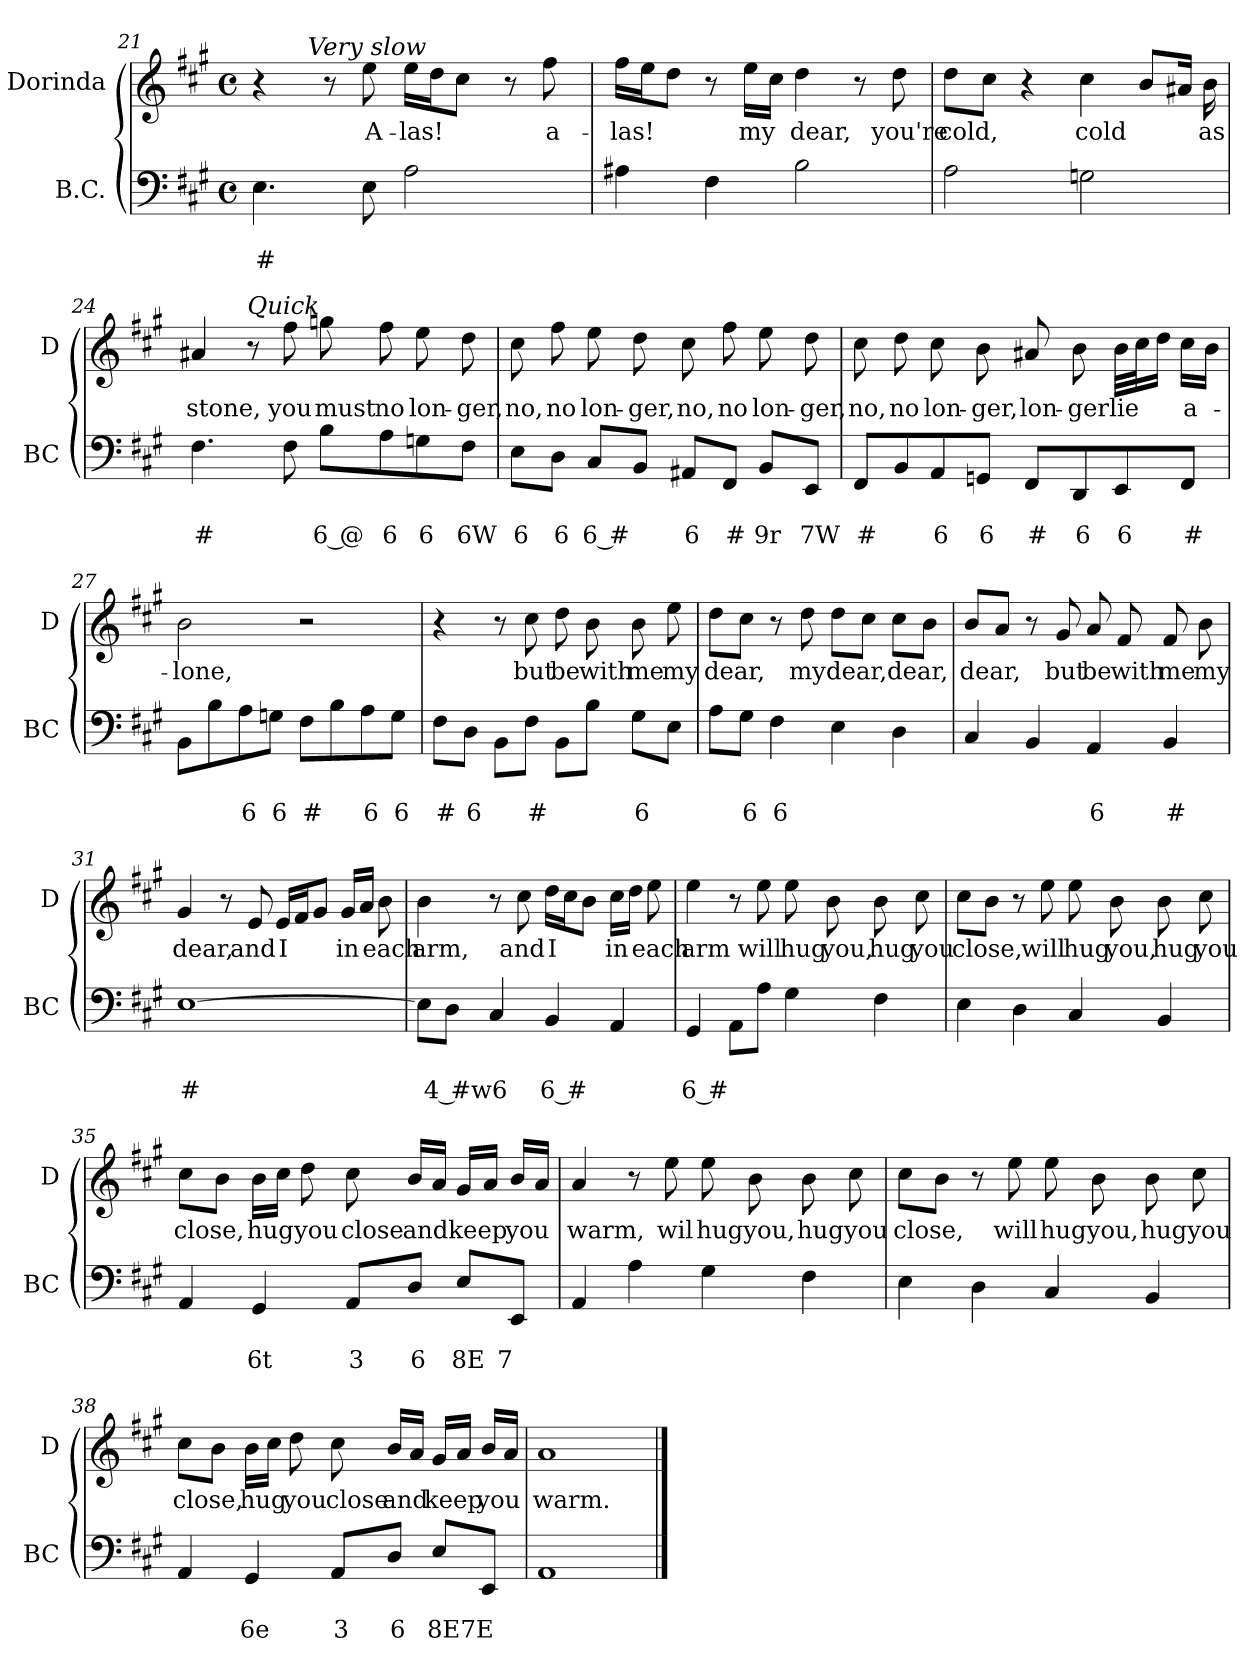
**kern	**text	**text	**kern	**text
*part2	*part2	*part2	*part1	*part1
*staff2	*staff2	*staff2	*staff1	*staff1
*I"B.C.	*	*	*I"Dorinda	*
*I'BC	*	*	*I'D	*
*clefF4	*	*	*clefG2	*
*k[f#c#g#]	*	*	*k[f#c#g#]	*
*A:	*	*	*A:	*
*M4/4	*	*	*M4/4	*
*met(c)	*	*	*met(c)	*
=21	=21	=21	=21	=21
!	!	!LO:LY:b	!	!
*^	*	*	*^	*
4.E\	2ryy	.	#	4r	8..ryy	.
!	!	!	!	!	!LO:TX:a:i:t=Very slow	!
.	.	.	.	.	2ryy	.
.	.	.	.	8r	.	.
!	!	!	!	!	!	!LO:LY:b
8E\	.	.	.	8ee\	.	A-
!	!	!	!	!	!	!LO:LY:b
2A\	8ryy	.	.	16ee\LL	.	-las!
.	.	.	.	16dd\J	.	.
.	8ryy	.	.	8cc#\J	.	.
.	.	.	.	.	4ryy	.
.	4ryy	.	.	8r	.	.
!	!	!	!	!	!	!LO:LY:b
.	.	.	.	8ff#\	.	a-
.	.	.	.	.	32ryy	.
!!LO:LB:g=z
=22	=22	=22	=22	=22	=22	=22
!	!	!	!	!	!	!LO:LY:b
*	*	*	*	*v	*v	*
4A#X\	8ryy	.	.	16ff#\LL	-las!
.	.	.	.	16ee\J	.
.	8ryy	.	.	8dd\J	.
4F#\	4ryy	.	.	8r	.
!	!	!	!	!	!LO:LY:b
.	.	.	.	16ee\LL	my
.	.	.	.	16cc#\JJ	.
!	!	!	!	!	!LO:LY:b
2B\	2ryy	.	.	4dd\	dear,
.	.	.	.	8r	.
!	!	!	!	!	!LO:LY:b
.	.	.	.	8dd\	you're
=23	=23	=23	=23	=23	=23
!	!	!	!	!	!LO:LY:b
2A\	8ryy	.	.	8dd\L	cold,
.	8ryy	.	.	8cc#\J	.
.	4ryy	.	.	4r	.
!	!	!	!	!	!LO:LY:b
2Gn\	4ryy	.	.	4cc#\	cold
.	4ryy	.	.	8b/L	.
.	.	.	.	16a#X/Jk	.
!	!	!	!	!	!LO:LY:b
.	.	.	.	16b\	as
*v	*v	*	*	*	*
=24	=24	=24	=24	=24
!	!	!LO:LY:b	!	!LO:LY:b
4.F#\	.	#	4a#X/	stone,
!	!	!	!LO:TX:a:i:t=Quick	!
.	.	.	8r	.
!	!	!	!	!LO:LY:b
8F#\	.	.	8ff#\	you
!	!	!LO:LY:b	!	!LO:LY:b
8B\L	.	6 @	8ggn\	must
!	!	!LO:LY:b	!	!LO:LY:b
8A\	.	6	8ff#\	no
!	!	!LO:LY:b	!	!LO:LY:b
8Gn\	.	6	8ee\	lon-
!	!	!LO:LY:b	!	!LO:LY:b
8F#\J	.	6W	8dd\	-ger,
!!LO:LB:g=z
=25	=25	=25	=25	=25
!	!	!LO:LY:b	!	!LO:LY:b
8E\L	.	6	8cc#\	no,
!	!	!LO:LY:b	!	!LO:LY:b
8D\J	.	6	8ff#\	no
!	!	!LO:LY:b	!	!LO:LY:b
8C#/L	.	6 #	8ee\	lon-
!	!	!	!	!LO:LY:b
8BB/J	.	.	8dd\	-ger,
!	!	!LO:LY:b	!	!LO:LY:b
8AA#X/L	.	6	8cc#\	no,
!	!	!LO:LY:b	!	!LO:LY:b
8FF#/J	.	#	8ff#\	no
!	!	!LO:LY:b	!	!LO:LY:b
8BB/L	.	9r	8ee\	lon-
!	!	!LO:LY:b	!	!LO:LY:b
8EE/J	.	7W	8dd\	-ger,
=26	=26	=26	=26	=26
!	!	!LO:LY:b	!	!LO:LY:b
8FF#/L	.	#	8cc#\	no,
!	!	!	!	!LO:LY:b
8BB/	.	.	8dd\	no
!	!	!LO:LY:b	!	!LO:LY:b
8AA/	.	6	8cc#\	lon-
!	!	!LO:LY:b	!	!LO:LY:b
8GGn/J	.	6	8b\	-ger,
!	!	!LO:LY:b	!	!LO:LY:b
8FF#/L	.	#	8a#X/	lon-
!	!	!LO:LY:b	!	!LO:LY:b
8DD/	.	6	8b\	-ger
!	!	!LO:LY:b	!	!LO:LY:b
8EE/	.	6	32b\LLL	lie
.	.	.	32cc#\J	.
.	.	.	16dd\JJ	.
!	!	!LO:LY:b	!	!LO:LY:b
8FF#/J	.	#	16cc#\LL	a-
.	.	.	16b\JJ	.
=27	=27	=27	=27	=27
!	!	!	!	!LO:LY:b
8BB\L	.	.	2b\	-lone,
8B\	.	.	.	.
!	!	!LO:LY:b	!	!
8A\	.	6	.	.
!	!	!LO:LY:b	!	!
8Gn\J	.	6	.	.
!	!	!LO:LY:b	!	!
8F#\L	.	#	2r	.
8B\	.	.	.	.
!	!	!LO:LY:b	!	!
8A\	.	6	.	.
!	!	!LO:LY:b	!	!
8G\J	.	6	.	.
!!LO:LB:g=z
=28	=28	=28	=28	=28
!	!	!LO:LY:b	!	!
8F#\L	.	#	4r	.
!	!	!LO:LY:b	!	!
8D\J	.	6	.	.
8BB\L	.	.	8r	.
!	!	!LO:LY:b	!	!LO:LY:b
8F#\J	.	#	8cc#\	but
!	!	!	!	!LO:LY:b
8BB\L	.	.	8dd\	be
!	!	!	!	!LO:LY:b
8B\J	.	.	8b\	with
!	!	!LO:LY:b	!	!LO:LY:b
8G#i\L	.	6	8b\	me
!	!	!	!	!LO:LY:b
8E\J	.	.	8ee\	my
=29	=29	=29	=29	=29
*^	*	*	*	*
!	!	!	!	!	!LO:LY:b
8A\L	2ryy	.	.	8dd\L	dear,
!	!	!	!LO:LY:b	!	!
8G#\J	.	.	6	8cc#\J	.
!	!	!	!LO:LY:b	!	!
4F#\	.	.	6	8r	.
!	!	!	!	!	!LO:LY:b
.	.	.	.	8dd\	my
!	!	!	!	!	!LO:LY:b
4E\	8ryy	.	.	8dd\L	dear,
.	8ryy	.	.	8cc#\J	.
!	!	!	!	!	!LO:LY:b
4D\	8ryy	.	.	8cc#\L	dear,
.	8ryy	.	.	8b\J	.
=30	=30	=30	=30	=30	=30
!	!	!	!	!	!LO:LY:b
4C#/	8ryy	.	.	8b/L	dear,
.	8ryy	.	.	8a/J	.
4BB/	4ryy	.	.	8r	.
!	!	!	!	!	!LO:LY:b
.	.	.	.	8g#/	but
!	!	!	!LO:LY:b	!	!LO:LY:b
4AA/	2ryy	.	6	8a/	be
!	!	!	!	!	!LO:LY:b
.	.	.	.	8f#/	with
!	!	!	!LO:LY:b	!	!LO:LY:b
4BB/	.	.	#	8f#/	me
!	!	!	!	!	!LO:LY:b
.	.	.	.	8b\	my
*v	*v	*	*	*	*
!!LO:LB:g=z
=31	=31	=31	=31	=31
!	!	!LO:LY:b	!	!LO:LY:b
[1E	.	#	4g#/	dear,
.	.	.	8r	.
!	!	!	!	!LO:LY:b
.	.	.	8e/	and
!	!	!	!	!LO:LY:b
.	.	.	16e/LL	I
.	.	.	16f#/J	.
.	.	.	8g#/J	.
!	!	!	!	!LO:LY:b
.	.	.	16g#/LL	in
.	.	.	16a/JJ	.
!	!	!	!	!LO:LY:b
.	.	.	8b\	each
=32	=32	=32	=32	=32
!	!	!	!	!LO:LY:b
8E\L]	.	.	4b\	arm,
!	!	!LO:LY:b	!	!
8D\J	.	4 #w	.	.
!	!	!LO:LY:b	!	!
4C#/	.	6	8r	.
!	!	!	!	!LO:LY:b
.	.	.	8cc#\	and
!	!	!LO:LY:b	!	!LO:LY:b
4BB/	.	6 #	16dd\LL	I
.	.	.	16cc#\J	.
.	.	.	8b\J	.
!	!	!	!	!LO:LY:b
4AA/	.	.	16cc#\LL	in
.	.	.	16dd\JJ	.
!	!	!	!	!LO:LY:b
.	.	.	8ee\	each
=33	=33	=33	=33	=33
!	!	!LO:LY:b	!	!LO:LY:b
4GG#/	.	6 #	4ee\	arm
8AA\L	.	.	8r	.
!	!	!	!	!LO:LY:b
8A\J	.	.	8ee\	will
!	!	!	!	!LO:LY:b
4G#\	.	.	8ee\	hug
!	!	!	!	!LO:LY:b
.	.	.	8b\	you,
!	!	!	!	!LO:LY:b
4F#\	.	.	8b\	hug
!	!	!	!	!LO:LY:b
.	.	.	8cc#\	you
!!LO:LB:g=z
=34	=34	=34	=34	=34
!	!	!	!	!LO:LY:b
4E\	.	.	8cc#\L	close,
.	.	.	8b\J	.
4D\	.	.	8r	.
!	!	!	!	!LO:LY:b
.	.	.	8ee\	will
!	!	!	!	!LO:LY:b
4C#/	.	.	8ee\	hug
!	!	!	!	!LO:LY:b
.	.	.	8b\	you,
!	!	!	!	!LO:LY:b
4BB/	.	.	8b\	hug
!	!	!	!	!LO:LY:b
.	.	.	8cc#\	you
=35	=35	=35	=35	=35
!	!	!	!	!LO:LY:b
4AA/	.	.	8cc#\L	close,
.	.	.	8b\J	.
!	!	!LO:LY:b	!	!LO:LY:b
4GG#/	.	6t	16b\LL	hug
.	.	.	16cc#\JJ	.
!	!	!	!	!LO:LY:b
.	.	.	8dd\	you
!	!	!LO:LY:b	!	!LO:LY:b
8AA/L	.	3	8cc#\	close
!	!	!LO:LY:b	!	!LO:LY:b
8D/J	.	6	16b/LL	and
.	.	.	16a/JJ	.
!	!	!LO:LY:b	!	!LO:LY:b
8E/L	.	8E	16g#/LL	keep
.	.	.	16a/JJ	.
!	!	!LO:LY:b	!	!LO:LY:b
8EE/J	.	7	16b/LL	you
.	.	.	16a/JJ	.
=36	=36	=36	=36	=36
*^	*	*	*	*
!	!	!	!	!	!LO:LY:b
4AA/	2ryy	.	.	4a/	warm,
4A\	.	.	.	8r	.
!	!	!	!	!	!LO:LY:b
.	.	.	.	8ee\	wil
!	!	!	!	!	!LO:LY:b
4G#\	8ryy	.	.	8ee\	hug
!	!	!	!	!	!LO:LY:b
.	8ryy	.	.	8b\	you,
!	!	!	!	!	!LO:LY:b
4F#\	8ryy	.	.	8b\	hug
!	!	!	!	!	!LO:LY:b
.	8ryy	.	.	8cc#\	you
!!LO:LB:g=z
=37	=37	=37	=37	=37	=37
!	!	!	!	!	!LO:LY:b
4E\	8ryy	.	.	8cc#\L	close,
.	8ryy	.	.	8b\J	.
4D\	8ryy	.	.	8r	.
!	!	!	!	!	!LO:LY:b
.	8ryy	.	.	8ee\	will
!	!	!	!	!	!LO:LY:b
4C#/	8ryy	.	.	8ee\	hug
!	!	!	!	!	!LO:LY:b
.	8ryy	.	.	8b\	you,
!	!	!	!	!	!LO:LY:b
4BB/	8ryy	.	.	8b\	hug
!	!	!	!	!	!LO:LY:b
.	8ryy	.	.	8cc#\	you
=38	=38	=38	=38	=38	=38
!	!	!	!	!	!LO:LY:b
4AA/	8ryy	.	.	8cc#\L	close,
.	8ryy	.	.	8b\J	.
!	!	!	!LO:LY:b	!	!LO:LY:b
4GG#/	4ryy	.	6e	16b\LL	hug
.	.	.	.	16cc#\JJ	.
!	!	!	!	!	!LO:LY:b
.	.	.	.	8dd\	you
!	!	!	!LO:LY:b	!	!LO:LY:b
8AA/L	2ryy	.	3	8cc#\	close
!	!	!	!LO:LY:b	!	!LO:LY:b
8D/J	.	.	6	16b/LL	and
.	.	.	.	16a/JJ	.
!	!	!	!LO:LY:b	!	!LO:LY:b
8E/L	.	.	8E	16g#/LL	keep
.	.	.	.	16a/JJ	.
!	!	!	!LO:LY:b	!	!LO:LY:b
8EE/J	.	.	7E	16b/LL	you
.	.	.	.	16a/JJ	.
*v	*v	*	*	*	*
=39	=39	=39	=39	=39
!	!	!	!	!LO:LY:b
1AA	.	.	1a	warm.
==	==	==	==	==
*-	*-	*-	*-	*-
